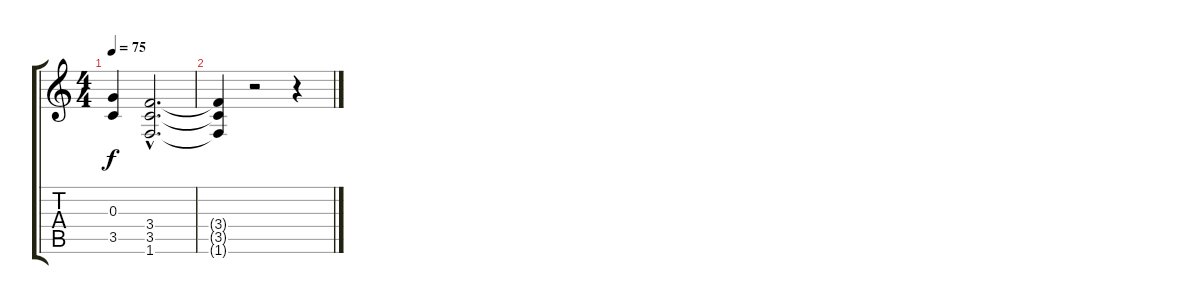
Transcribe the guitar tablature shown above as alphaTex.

\track "" {instrument distortionguitar}
\staff {score tabs}
\tuning (E4 B3 G3 D3 A2 E2) {hide}
\ts (4 4)
\tempo 75
\clef g2
\ks c
(0.3{t} 3.5{t}).4{dy f} (3.4{hac} 3.5{hac} 1.6{hac}).2{d} |
(3.4{t} 3.5{t} 1.6{t}).4 r.2 r.4
